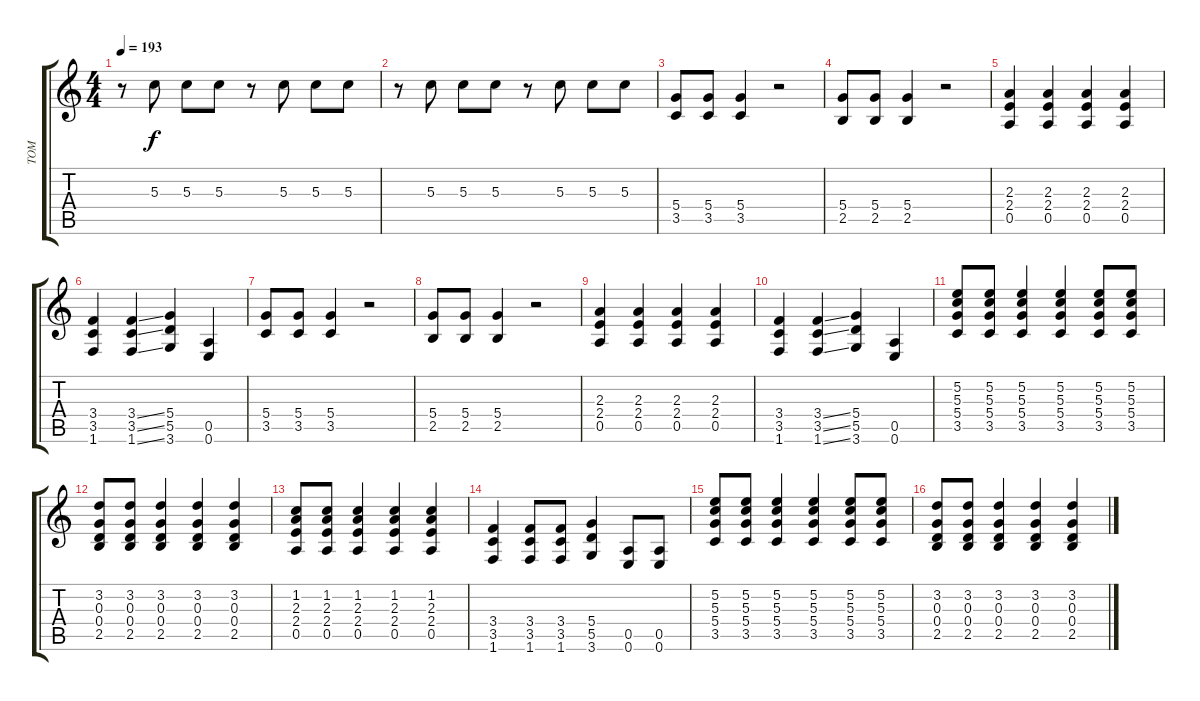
\track ("TOM" "TOM") {instrument distortionguitar}
\staff {score tabs}
\tuning (E4 B3 G3 D3 A2 E2) {hide}
\ts (4 4)
\tempo 193
\clef g2
\ks c
r.8{dy f} 5.3.8 5.3.8 5.3.8 r.8 5.3.8 5.3.8 5.3.8 |
r.8 5.3.8 5.3.8 5.3.8 r.8 5.3.8 5.3.8 5.3.8 |
(5.4 3.5).8 (5.4 3.5).8 (5.4 3.5).4 r.2 |
(5.4 2.5).8 (5.4 2.5).8 (5.4 2.5).4 r.2 |
(2.3 2.4 0.5).4 (2.3 2.4 0.5).4 (2.3 2.4 0.5).4 (2.3 2.4 0.5).4 |
(3.4 3.5 1.6).4 (3.4{ss} 3.5{ss} 1.6{ss}).4 (5.4 5.5 3.6).4 (0.5 0.6).4 |
(5.4 3.5).8 (5.4 3.5).8 (5.4 3.5).4 r.2 |
(5.4 2.5).8 (5.4 2.5).8 (5.4 2.5).4 r.2 |
(2.3 2.4 0.5).4 (2.3 2.4 0.5).4 (2.3 2.4 0.5).4 (2.3 2.4 0.5).4 |
(3.4 3.5 1.6).4 (3.4{ss} 3.5{ss} 1.6{ss}).4 (5.4 5.5 3.6).4 (0.5 0.6).4 |
(5.2 5.3 5.4 3.5).8 (5.2 5.3 5.4 3.5).8 (5.2 5.3 5.4 3.5).4 (5.2 5.3 5.4 3.5).4 (5.2 5.3 5.4 3.5).8 (5.2 5.3 5.4 3.5).8 |
(3.2 0.3 0.4 2.5).8 (3.2 0.3 0.4 2.5).8 (3.2 0.3 0.4 2.5).4 (3.2 0.3 0.4 2.5).4 (3.2 0.3 0.4 2.5).4 |
(1.2 2.3 2.4 0.5).8 (1.2 2.3 2.4 0.5).8 (1.2 2.3 2.4 0.5).4 (1.2 2.3 2.4 0.5).4 (1.2 2.3 2.4 0.5).4 |
(3.4 3.5 1.6).4 (3.4 3.5 1.6).8 (3.4 3.5 1.6).8 (5.4 5.5 3.6).4 (0.5 0.6).8 (0.5 0.6).8 |
(5.2 5.3 5.4 3.5).8 (5.2 5.3 5.4 3.5).8 (5.2 5.3 5.4 3.5).4 (5.2 5.3 5.4 3.5).4 (5.2 5.3 5.4 3.5).8 (5.2 5.3 5.4 3.5).8 |
(3.2 0.3 0.4 2.5).8 (3.2 0.3 0.4 2.5).8 (3.2 0.3 0.4 2.5).4 (3.2 0.3 0.4 2.5).4 (3.2 0.3 0.4 2.5).4
